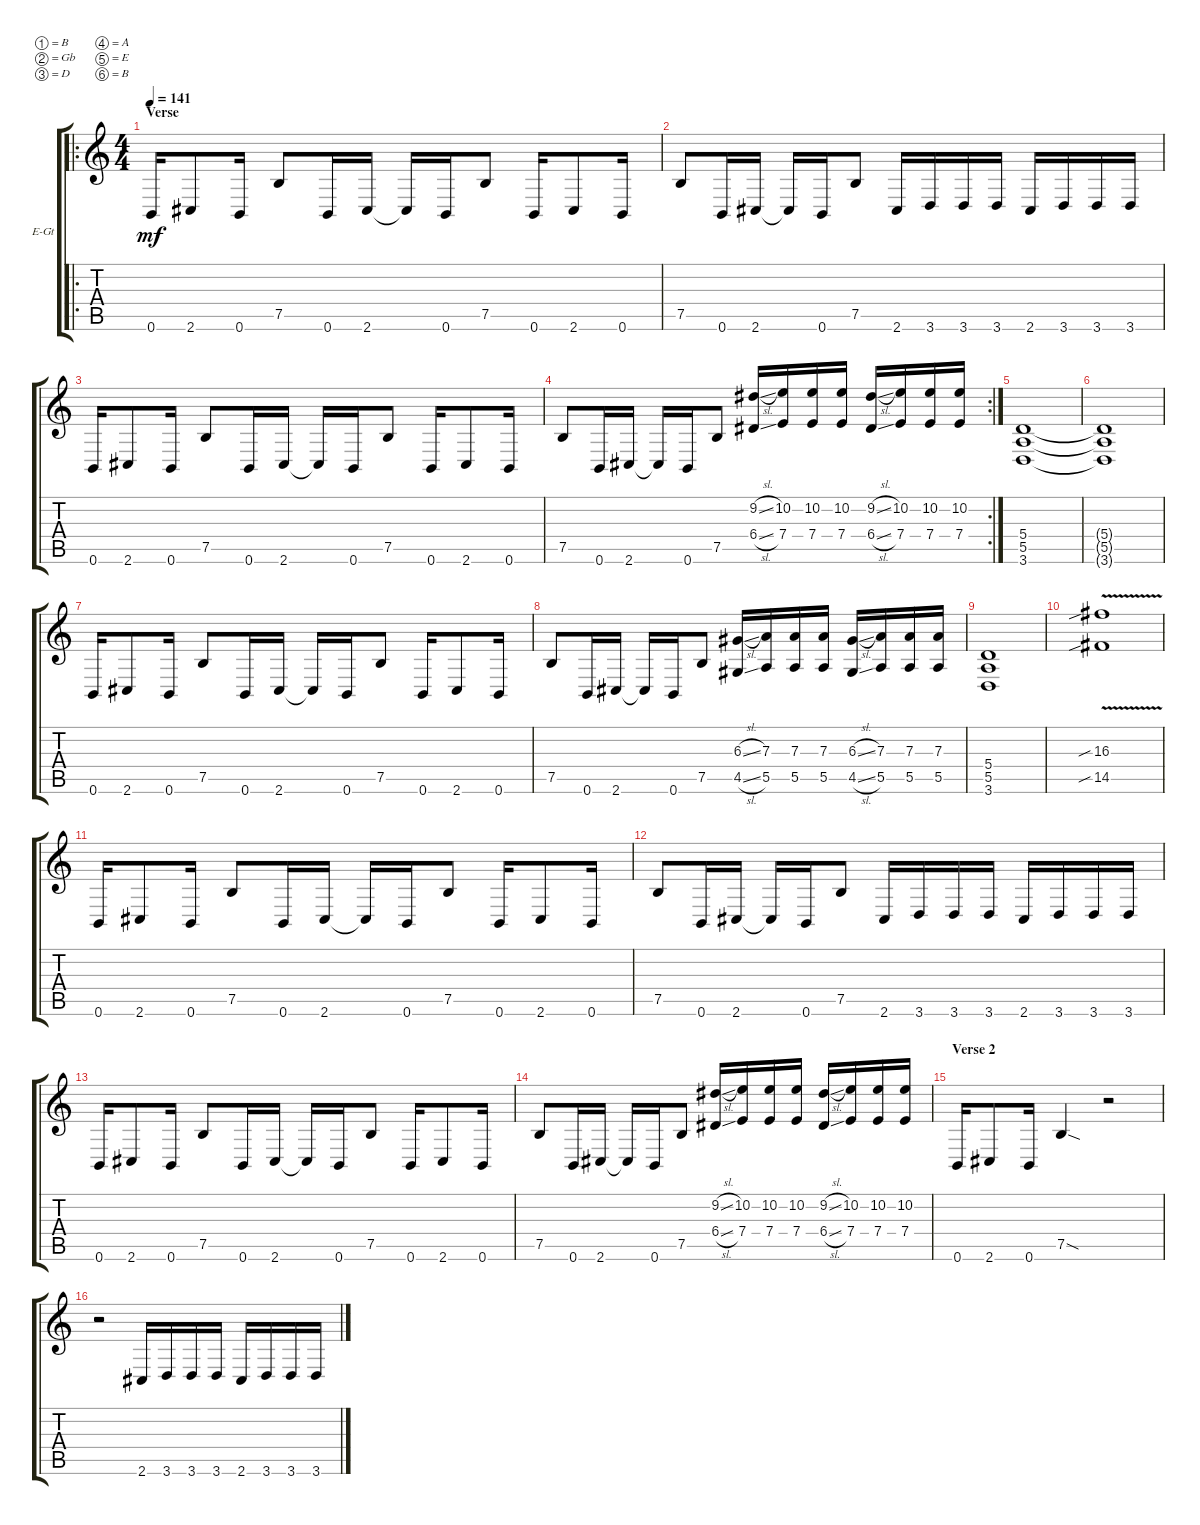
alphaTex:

\bracketExtendMode groupsimilarinstruments
\firstSystemTrackNameOrientation horizontal
\otherSystemsTrackNameOrientation horizontal
\track ("Electric Guitar 2" "E-Gt") {instrument distortionguitar}
\staff {score tabs}
\tuning (B3 Gb3 D3 A2 E2 B1)
\ro
\ts (4 4)
\section ("" "Verse")
\tempo 141
\clef g2
\ks c
0.6.16{dy mf instrument distortionguitar} 2.6.8 0.6.16 7.5.8 0.6.16 2.6.16 2.6{t}.16 0.6.16 7.5.8 0.6.16 2.6.8 0.6.16 |
7.5.8 0.6.16 2.6.16 2.6{t}.16 0.6.16 7.5.8 2.6.16 3.6.16 3.6.16 3.6.16 2.6.16 3.6.16 3.6.16 3.6.16 |
0.6.16 2.6.8 0.6.16 7.5.8 0.6.16 2.6.16 2.6{t}.16 0.6.16 7.5.8 0.6.16 2.6.8 0.6.16 |
\rc 2
7.5.8 0.6.16 2.6.16 2.6{t}.16 0.6.16 7.5.8 (6.4{sl} 9.2{sl}).16 (7.4 10.2).16 (7.4 10.2).16 (7.4 10.2).16 (6.4{sl} 9.2{sl}).16 (7.4 10.2).16 (7.4 10.2).16 (7.4 10.2).16 |
(3.6 5.5 5.4).1 |
(3.6{t} 5.5{t} 5.4{t}).1 |
0.6.16 2.6.8 0.6.16 7.5.8 0.6.16 2.6.16 2.6{t}.16 0.6.16 7.5.8 0.6.16 2.6.8 0.6.16 |
7.5.8 0.6.16 2.6.16 2.6{t}.16 0.6.16 7.5.8 (4.5{sl} 6.3{sl}).16 (5.5 7.3).16 (5.5 7.3).16 (5.5 7.3).16 (4.5{sl} 6.3{sl}).16 (5.5 7.3).16 (5.5 7.3).16 (5.5 7.3).16 |
(3.6 5.5 5.4).1 |
(14.5{v sib} 16.3{v sib}).1 |
0.6.16 2.6.8 0.6.16 7.5.8 0.6.16 2.6.16 2.6{t}.16 0.6.16 7.5.8 0.6.16 2.6.8 0.6.16 |
7.5.8 0.6.16 2.6.16 2.6{t}.16 0.6.16 7.5.8 2.6.16 3.6.16 3.6.16 3.6.16 2.6.16 3.6.16 3.6.16 3.6.16 |
0.6.16 2.6.8 0.6.16 7.5.8 0.6.16 2.6.16 2.6{t}.16 0.6.16 7.5.8 0.6.16 2.6.8 0.6.16 |
7.5.8 0.6.16 2.6.16 2.6{t}.16 0.6.16 7.5.8 (6.4{sl} 9.2{sl}).16 (7.4 10.2).16 (7.4 10.2).16 (7.4 10.2).16 (6.4{sl} 9.2{sl}).16 (7.4 10.2).16 (7.4 10.2).16 (7.4 10.2).16 |
\section ("" "Verse 2")
0.6.16 2.6.8 0.6.16 7.5{sod}.4 r.2 |
r.2 2.6.16 3.6.16 3.6.16 3.6.16 2.6.16 3.6.16 3.6.16 3.6.16
